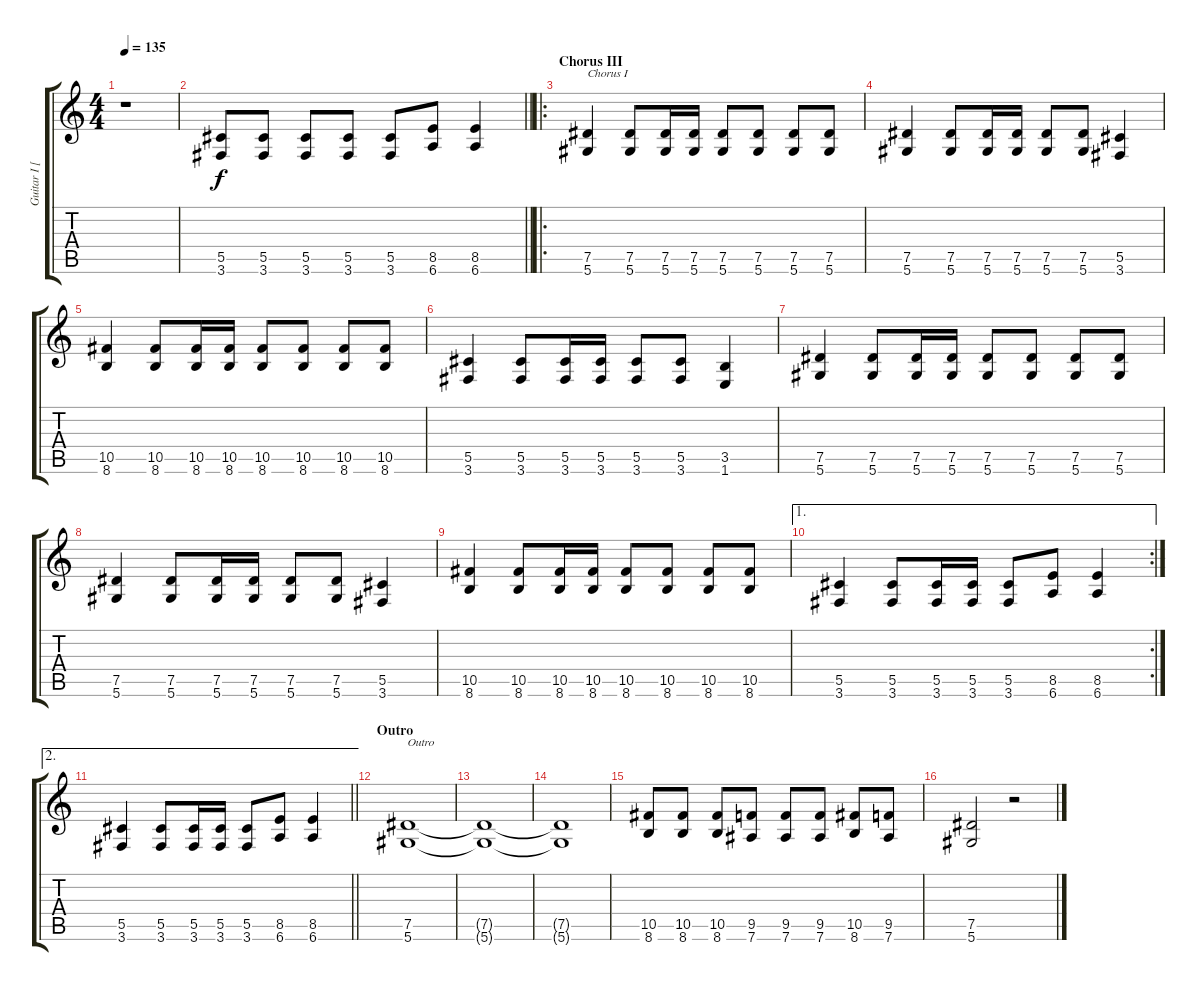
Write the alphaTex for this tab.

\track ("Guitar I [Sundin]" "Guitar I [") {instrument distortionguitar}
\staff {score tabs}
\tuning (Eb4 Bb3 Gb3 Db3 Ab2 Eb2) {hide}
\ts (4 4)
\tempo 135
\clef g2
\ks c
r.1{dy f} |
\barLineRight lightlight
(5.5 3.6).8 (5.5 3.6).8 (5.5 3.6).8 (5.5 3.6).8 (5.5 3.6).8 (8.5 6.6).8 (8.5 6.6).4 |
\ro
\section ("" "Chorus III")
(7.5 5.6).4{txt "Chorus I"} (7.5 5.6).8 (7.5 5.6).16 (7.5 5.6).16 (7.5 5.6).8 (7.5 5.6).8 (7.5 5.6).8 (7.5 5.6).8 |
(7.5 5.6).4 (7.5 5.6).8 (7.5 5.6).16 (7.5 5.6).16 (7.5 5.6).8 (7.5 5.6).8 (5.5 3.6).4 |
(10.5 8.6).4 (10.5 8.6).8 (10.5 8.6).16 (10.5 8.6).16 (10.5 8.6).8 (10.5 8.6).8 (10.5 8.6).8 (10.5 8.6).8 |
(5.5 3.6).4 (5.5 3.6).8 (5.5 3.6).16 (5.5 3.6).16 (5.5 3.6).8 (5.5 3.6).8 (3.5 1.6).4 |
(7.5 5.6).4 (7.5 5.6).8 (7.5 5.6).16 (7.5 5.6).16 (7.5 5.6).8 (7.5 5.6).8 (7.5 5.6).8 (7.5 5.6).8 |
(7.5 5.6).4 (7.5 5.6).8 (7.5 5.6).16 (7.5 5.6).16 (7.5 5.6).8 (7.5 5.6).8 (5.5 3.6).4 |
(10.5 8.6).4 (10.5 8.6).8 (10.5 8.6).16 (10.5 8.6).16 (10.5 8.6).8 (10.5 8.6).8 (10.5 8.6).8 (10.5 8.6).8 |
\ae 1
\rc 2
(5.5 3.6).4 (5.5 3.6).8 (5.5 3.6).16 (5.5 3.6).16 (5.5 3.6).8 (8.5 6.6).8 (8.5 6.6).4 |
\ae 2
\barLineRight lightlight
(5.5 3.6).4 (5.5 3.6).8 (5.5 3.6).16 (5.5 3.6).16 (5.5 3.6).8 (8.5 6.6).8 (8.5 6.6).4 |
\section ("" "Outro")
(7.5 5.6).1{txt "Outro"} |
(7.5{t} 5.6{t}).1 |
(7.5{t} 5.6{t}).1 |
(10.5 8.6).8 (10.5 8.6).8 (10.5 8.6).8 (9.5 7.6).8 (9.5 7.6).8 (9.5 7.6).8 (10.5 8.6).8 (9.5 7.6).8 |
(7.5 5.6).2 r.2
